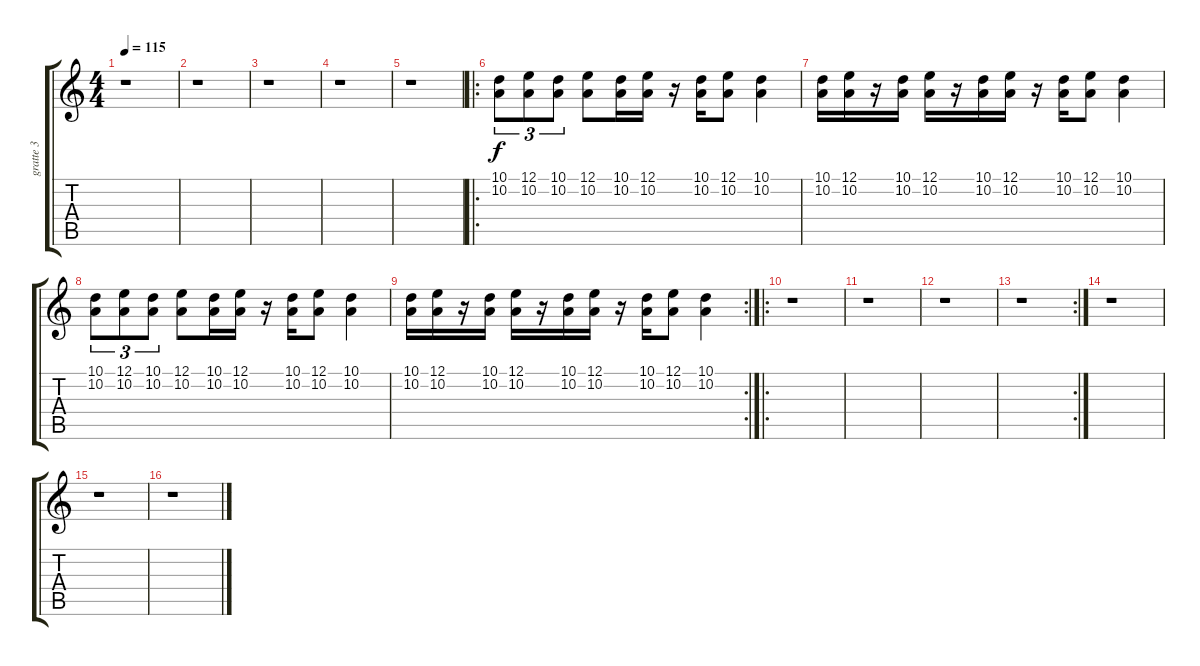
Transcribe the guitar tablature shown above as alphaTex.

\track ("gratte 3" "gratte 3") {instrument sitar}
\staff {score tabs}
\tuning (E4 B3 G3 D3 A2 E2) {hide}
\ts (4 4)
\tempo 115
\clef g2
\ks c
r.1{dy f} |
r.1 |
r.1 |
r.1 |
r.1 |
\ro
(10.1 10.2).8{tu (3 2)} (12.1 10.2).8{tu (3 2)} (10.1 10.2).8{tu (3 2)} (12.1 10.2).8 (10.1 10.2).16 (12.1 10.2).16 r.16 (10.1 10.2).16 (12.1 10.2).8 (10.1 10.2).4 |
(10.1 10.2).16 (12.1 10.2).16 r.16 (10.1 10.2).16 (12.1 10.2).16 r.16 (10.1 10.2).16 (12.1 10.2).16 r.16 (10.1 10.2).16 (12.1 10.2).8 (10.1 10.2).4 |
(10.1 10.2).8{tu (3 2)} (12.1 10.2).8{tu (3 2)} (10.1 10.2).8{tu (3 2)} (12.1 10.2).8 (10.1 10.2).16 (12.1 10.2).16 r.16 (10.1 10.2).16 (12.1 10.2).8 (10.1 10.2).4 |
\rc 2
(10.1 10.2).16 (12.1 10.2).16 r.16 (10.1 10.2).16 (12.1 10.2).16 r.16 (10.1 10.2).16 (12.1 10.2).16 r.16 (10.1 10.2).16 (12.1 10.2).8 (10.1 10.2).4 |
\ro
r.1 |
r.1 |
r.1 |
\rc 2
r.1 |
r.1 |
r.1 |
r.1
